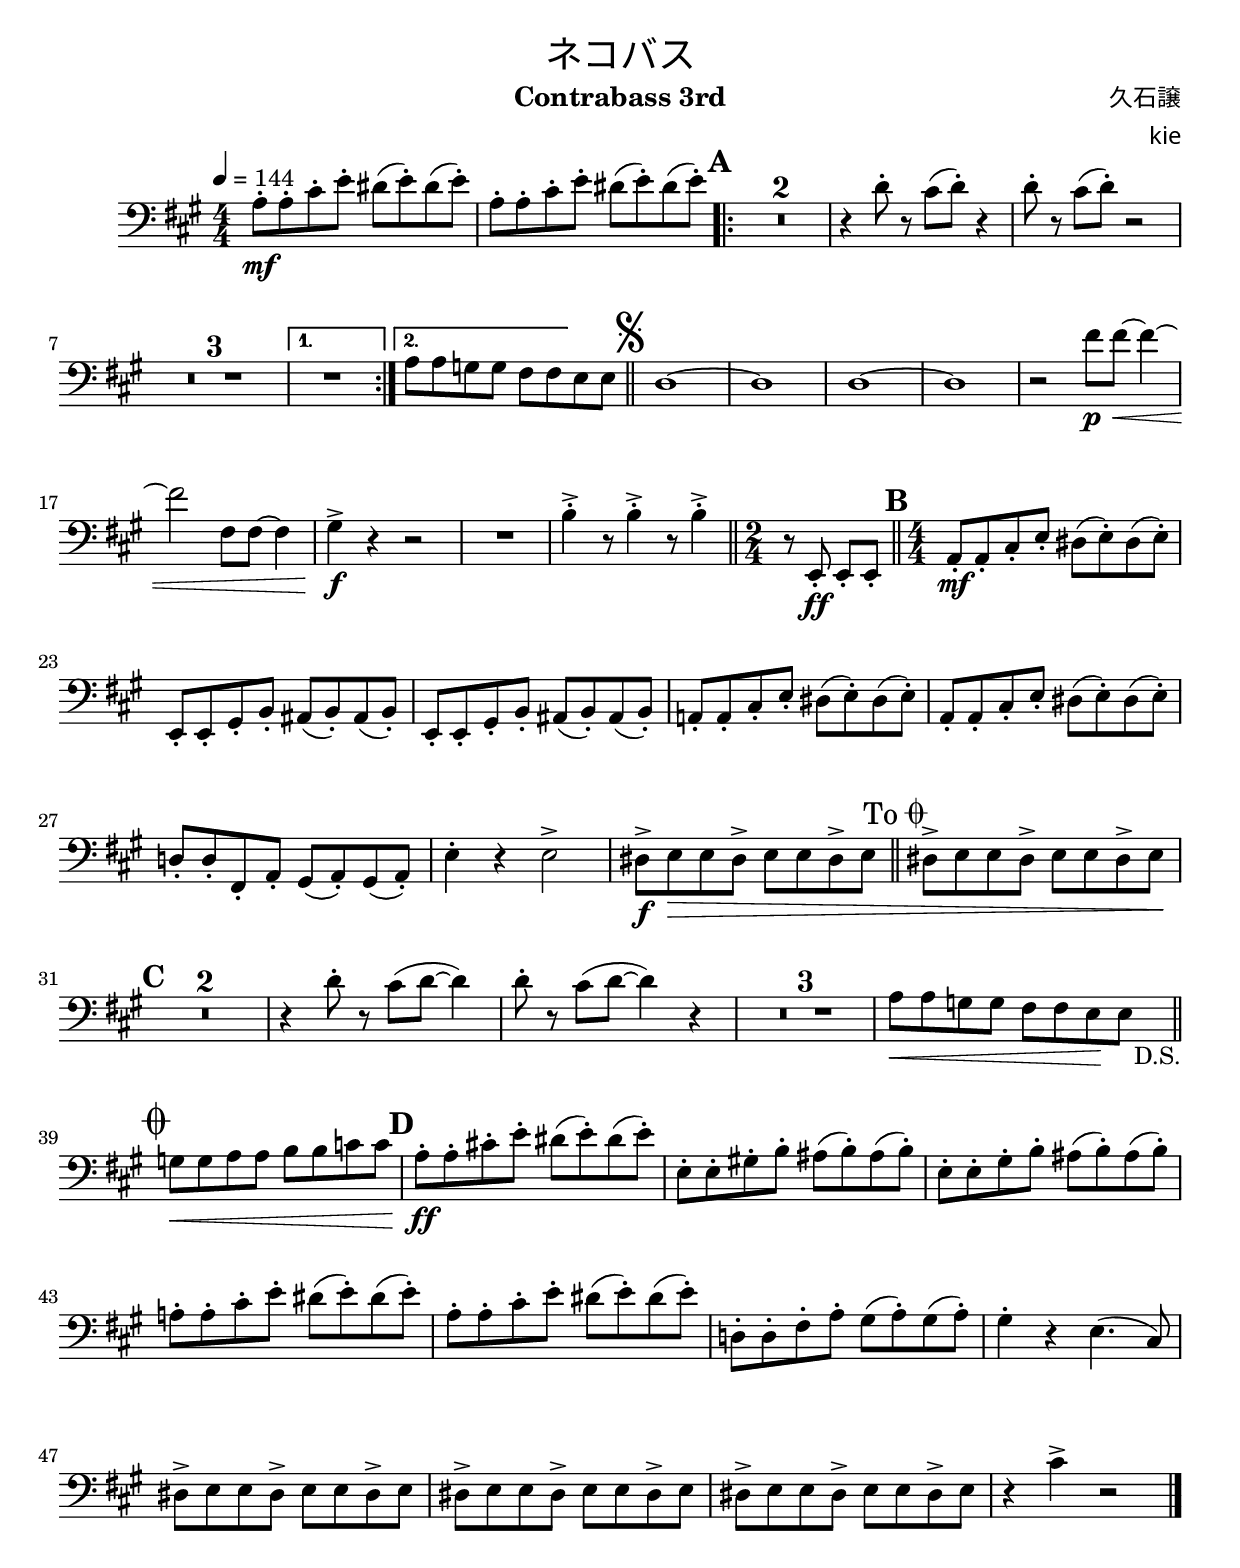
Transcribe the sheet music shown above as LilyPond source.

\version "2.24.0"
\header {
  title = \markup {
          \override #'(font-name . "HGSSoeiKakupoptai")
          "ネコバス"
  }
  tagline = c
  composer = \markup {
          \override #'(font-name . "HGSSoeiKakupoptai")
          "久石譲"
  }
  arranger = \markup {
          \override #'(font-name . "HGSSoeiKakupoptai")
          "kie"
  }
  instrument = \markup{\bold "Contrabass 3rd"}
}


#(set-global-staff-size 21)
#(set-default-paper-size "a4" )

%%以下、定義
ffz = #(make-dynamic-script "ffz")
fpp = #(make-dynamic-script "fpp")
%%ここまで、定義

\paper {
  #(set-paper-size "a4")
  top-margin = 2\cm
  bottom-margin = 1\cm
  left-margin = 1\cm
  right-margin = 1\cm

  markup-markup-spacing.basic-distance = #20
  markup-system-spacing.basic-distance = #20
  last-bottom-spacing.basic-distance = #12
  system-system-spacing.basic-distance = #16
  score-markup-spacing.basic-distance = #20

  print-page-number = ##f
  
  print-first-page-number = ##f
  first-page-number = 1

}


\layout {
  indent = 1.0\cm %%0にするといい
}


\score {
  <<    
    \new Staff
    \compressEmptyMeasures
    
\relative c'{
  \numericTimeSignature
  \time 4/4 %%拍子
  \set Staff.midiInstrument = "contrabass"
  \clef bass %%音部記号　ト音…treble　ヘ音…bass　ハ音…alto
  \override Hairpin.minimum-length = #6

  \key a \major  %%調
  \tempo 4=144  %%BPM
  a8-.\mf a-. cis-. e-. dis( e-.) dis( e-.)
  a,-. a-. cis-. e-. dis( e-.) dis( e-.)
  \mark \default
  \repeat volta 2 { 
    R1*2
    r4 d8-. r cis( d-.) r4
    d8-. r cis( d-.) r2
    R1*3
    \alternative{
      {R1}
      {a8 a g g fis[ fis}
    }
  }
  e e]
  \bar "||"
  \mark \markup { \musicglyph "scripts.segno" }
  d1~
  d
  d1~
  d
  r2 fis'8\p fis\<~ fis4~
  fis2 fis,8 fis~ fis4
  gis4->\f r4 r2
  R1 
  b4-.-> r8 b4-.-> r8 b4-.->
  \bar "||"
  \time 2/4
  r8 e,,-.\ff e-. e-.
  \bar "||"
  \time 4/4
  \mark \default
  a-.\mf a-. cis-. e-. dis( e-.) dis( e-.)
  e,-. e-. gis-. b-. ais( b-.) ais( b-.)
  e,-. e-. gis-. b-. ais( b-.) ais( b-.)
  a!-. a-. cis-. e-. dis( e-.) dis( e-.)
  a,-. a-. cis-. e-. dis( e-.) dis( e-.)
  d!-. d-. fis,-. a-. gis( a-.) gis( a-.)
  e'4-. r e2->
  dis8->\f e\> e dis-> e e  dis-> e
  \bar "||"
  \mark \markup{"To" \coda}
  dis8-> e e dis8-> e e  dis-> e\!
  \mark \default
  R1*2
  r4 d'8-. r cis( d~ d4)
  d8-. r cis( d~ d4) r4
  R1*3
  a8\< a g g fis fis e\! <<{e} {s16 s_"D.S."}>>
  \bar "||"
  \break
  \mark \markup { \musicglyph "scripts.coda" }
  g8\< g a a b b c c
  \mark \default
  a-.\ff a-. cis!-. e-. dis( e-.) dis( e-.)
  e,-. e-. gis!-. b-. ais( b-.) ais( b-.)
  e,-. e-. gis-. b-. ais( b-.) ais( b-.)
  a!-. a-. cis-. e-. dis( e-.) dis( e-.)
  a,-. a-. cis-. e-. dis( e-.) dis( e-.)
  d,!-. d-. fis-. a-. gis( a-.) gis( a-.)
  gis4-. r e4.( cis8)
  dis8-> e e dis-> e e  dis-> e
  dis8-> e e dis-> e e  dis-> e
  dis8-> e e dis-> e e  dis-> e
  r4 cis'-> r2
  \bar "|."
}

      

  >>
}